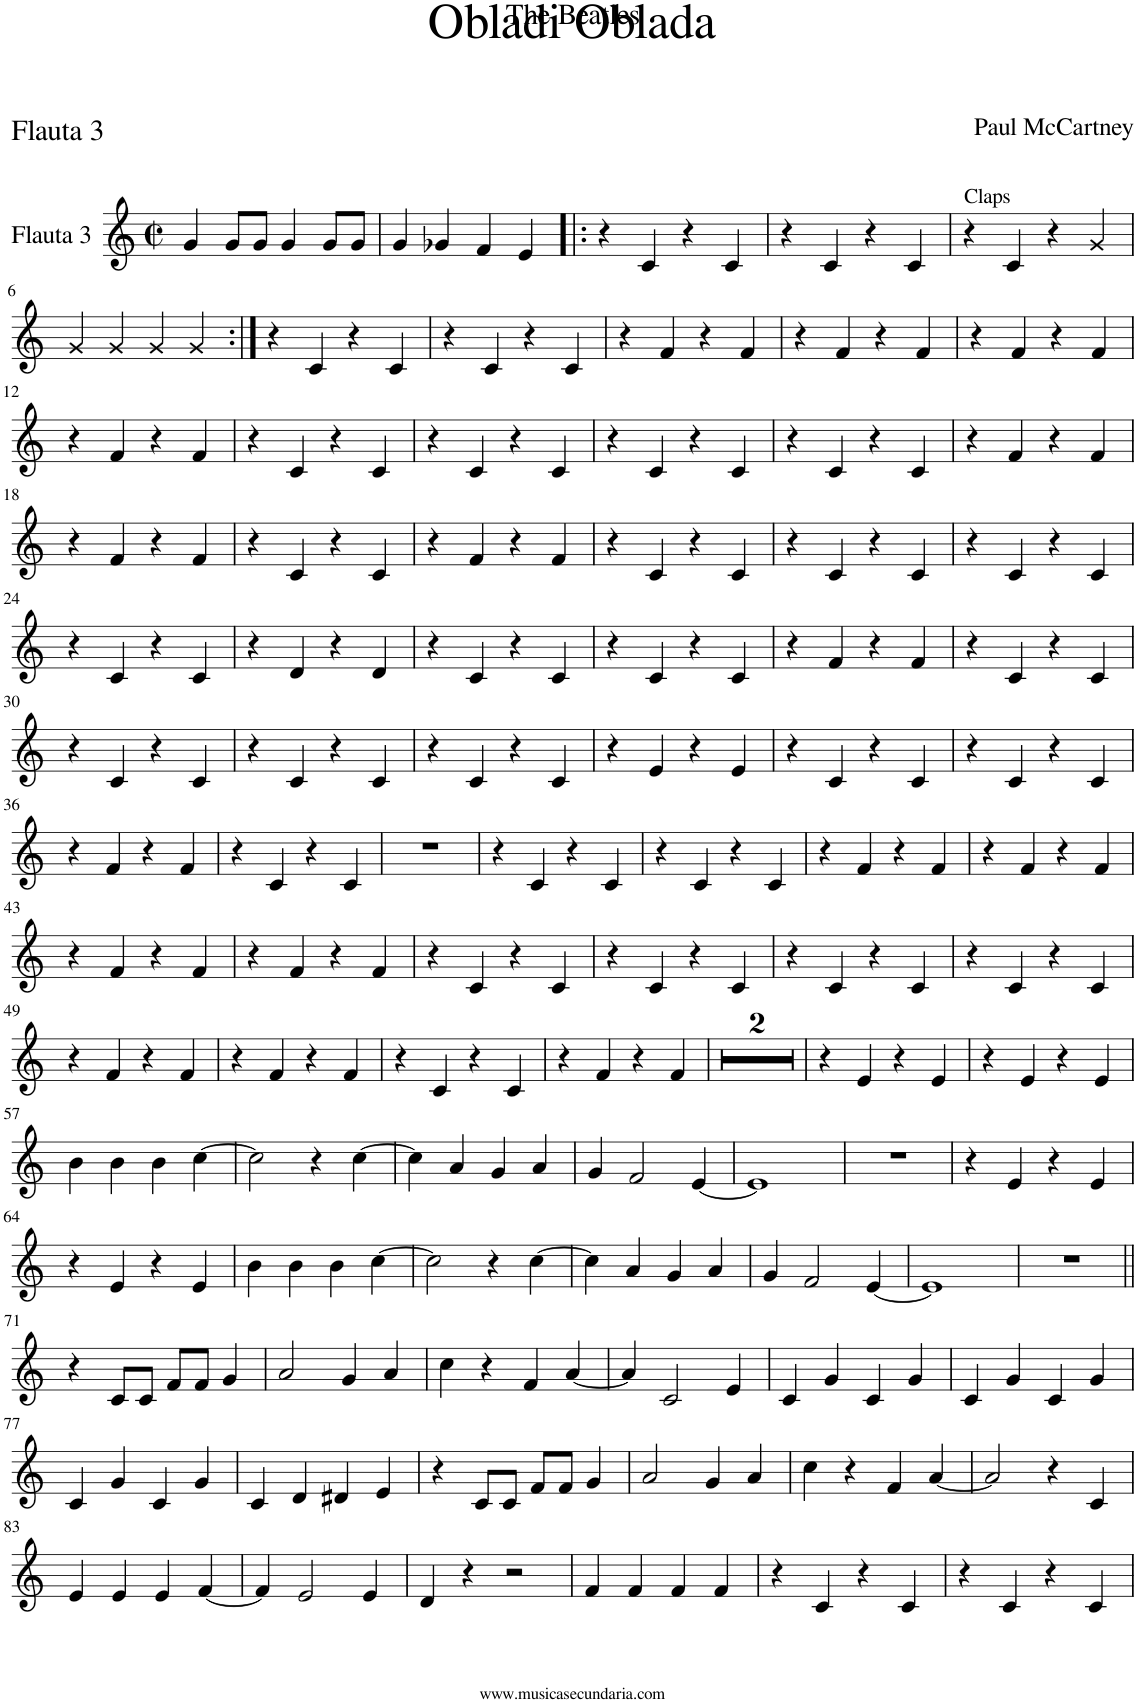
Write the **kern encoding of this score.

**kern
*part1
*staff1
*I"Flauta 3
*I'Fl
*clefG2
*k[]
*M4/4
*met(c|)
=1
4g/
8g/L
8g/J
4g/
8g/L
8g/J
=2
4g/
4g-X/
4f/
4e/
=3!|:
4r
4c/
4r
4c/
=4
4r
4c/
4r
4c/
=5
!LO:TX:a:t=Claps
4r
4c/
4r
4g/
!!LO:LB:g=z
=6
4g/
4g/
4g/
4g/
=7:|!
4r
4c/
4r
4c/
=8
4r
4c/
4r
4c/
=9
4r
4f/
4r
4f/
=10
4r
4f/
4r
4f/
=11
4r
4f/
4r
4f/
!!LO:LB:g=z
=12
4r
4f/
4r
4f/
=13
4r
4c/
4r
4c/
=14
4r
4c/
4r
4c/
=15
4r
4c/
4r
4c/
=16
4r
4c/
4r
4c/
=17
4r
4f/
4r
4f/
!!LO:LB:g=z
=18
4r
4f/
4r
4f/
=19
4r
4c/
4r
4c/
=20
4r
4f/
4r
4f/
=21
4r
4c/
4r
4c/
=22
4r
4c/
4r
4c/
=23
4r
4c/
4r
4c/
!!LO:LB:g=z
=24
4r
4c/
4r
4c/
=25
4r
4d/
4r
4d/
=26
4r
4c/
4r
4c/
=27
4r
4c/
4r
4c/
=28
4r
4f/
4r
4f/
=29
4r
4c/
4r
4c/
!!LO:LB:g=z
=30
4r
4c/
4r
4c/
=31
4r
4c/
4r
4c/
=32
4r
4c/
4r
4c/
=33
4r
4e/
4r
4e/
=34
4r
4c/
4r
4c/
=35
4r
4c/
4r
4c/
!!LO:LB:g=z
=36
4r
4f/
4r
4f/
=37
4r
4c/
4r
4c/
=38
1r
=39
4r
4c/
4r
4c/
=40
4r
4c/
4r
4c/
=41
4r
4f/
4r
4f/
=42
4r
4f/
4r
4f/
!!LO:LB:g=z
=43
4r
4f/
4r
4f/
=44
4r
4f/
4r
4f/
=45
4r
4c/
4r
4c/
=46
4r
4c/
4r
4c/
=47
4r
4c/
4r
4c/
=48
4r
4c/
4r
4c/
!!LO:LB:g=z
=49
4r
4f/
4r
4f/
=50
4r
4f/
4r
4f/
=51
4r
4c/
4r
4c/
=52
4r
4f/
4r
4f/
=53
1r
=54
1r
=55
4r
4e/
4r
4e/
=56
4r
4e/
4r
4e/
!!LO:LB:g=z
=57
4b\
4b\
4b\
[4cc\
=58
2cc\]
4r
[4cc\
=59
4cc\]
4a/
4g/
4a/
=60
4g/
2f/
[4e/
=61
1e]
=62
1r
=63
4r
4e/
4r
4e/
!!LO:LB:g=z
=64
4r
4e/
4r
4e/
=65
4b\
4b\
4b\
[4cc\
=66
2cc\]
4r
[4cc\
=67
4cc\]
4a/
4g/
4a/
=68
4g/
2f/
[4e/
=69
1e]
=70
1r
!!LO:LB:g=z
=71||
4r
8c/L
8c/J
8f/L
8f/J
4g/
=72
2a/
4g/
4a/
=73
4cc\
4r
4f/
[4a/
=74
4a/]
2c/
4e/
=75
4c/
4g/
4c/
4g/
=76
4c/
4g/
4c/
4g/
!!LO:LB:g=z
=77
4c/
4g/
4c/
4g/
=78
4c/
4d/
4d#X/
4e/
=79
4r
8c/L
8c/J
8f/L
8f/J
4g/
=80
2a/
4g/
4a/
=81
4cc\
4r
4f/
[4a/
=82
2a/]
4r
4c/
!!LO:LB:g=z
=83
4e/
4e/
4e/
[4f/
=84
4f/]
2e/
4e/
=85
4d/
4r
2r
=86
4f/
4f/
4f/
4f/
=87
4r
4c/
4r
4c/
=
*-
